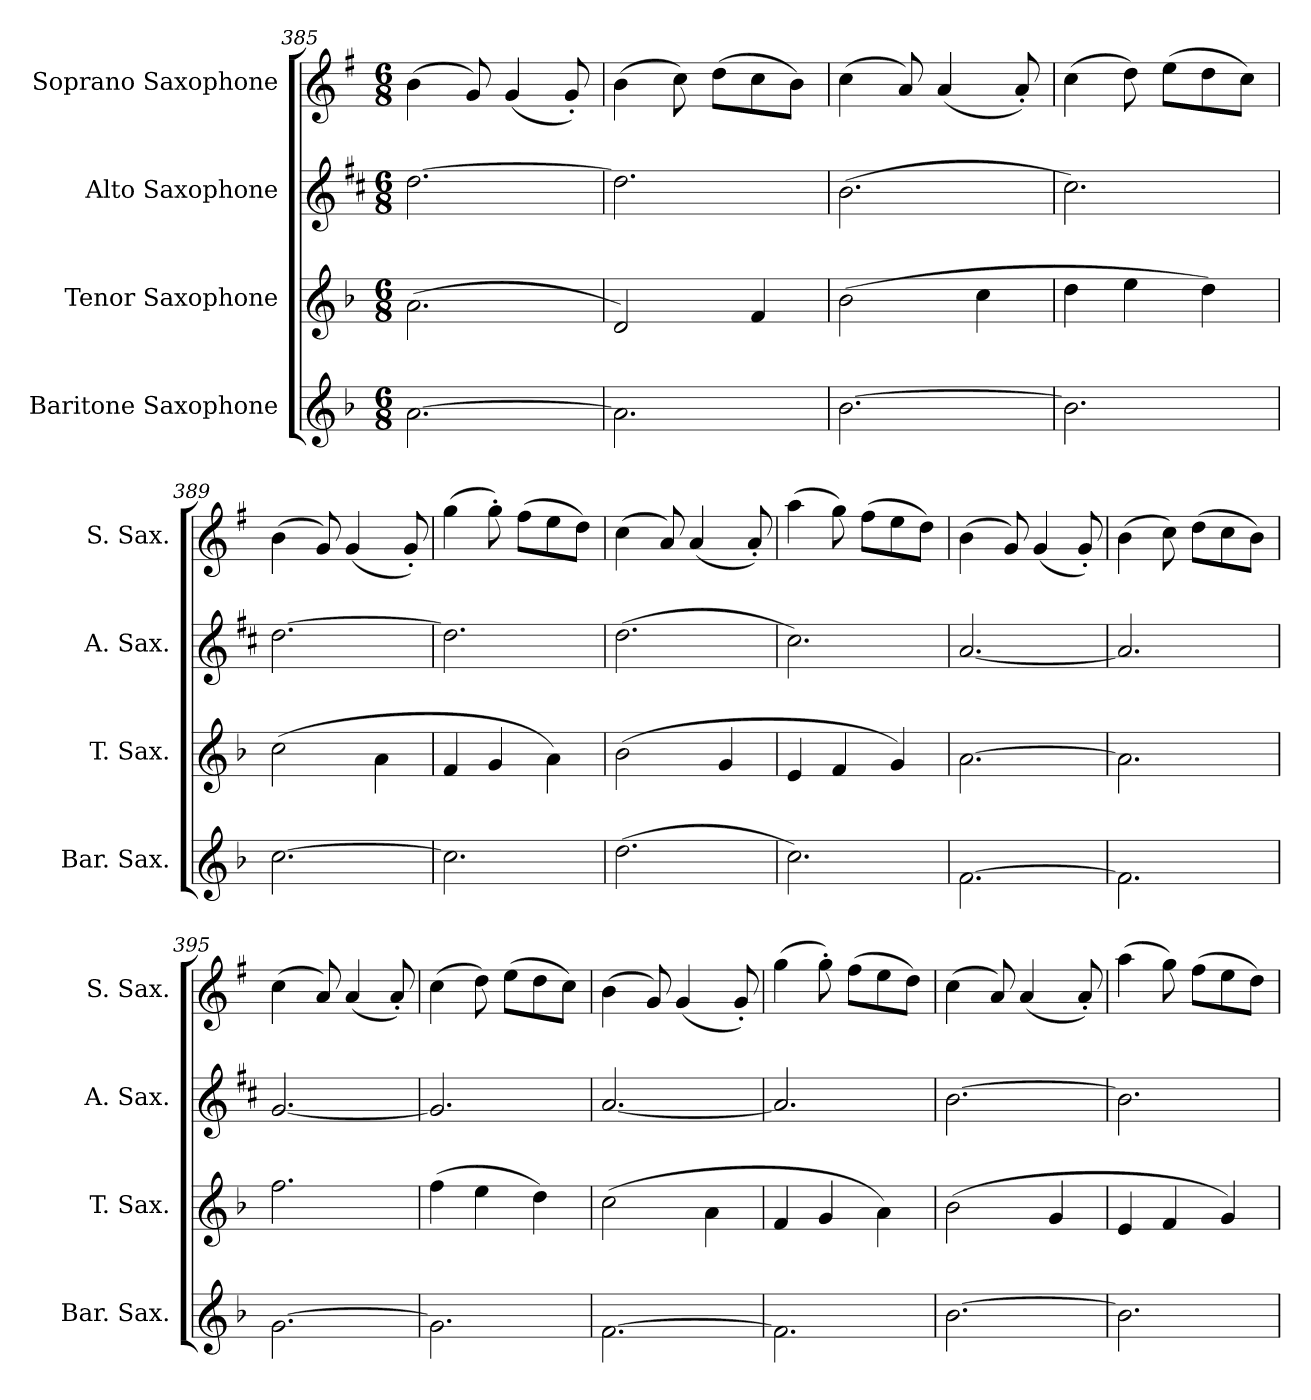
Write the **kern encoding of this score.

**kern	**kern	**kern	**kern
*part4	*part3	*part2	*part1
*staff4	*staff3	*staff2	*staff1
*I"Baritone Saxophone	*I"Tenor Saxophone	*I"Alto Saxophone	*I"Soprano Saxophone
*I'Bar. Sax.	*I'T. Sax.	*I'A. Sax.	*I'S. Sax.
*clefG2	*clefG2	*clefG2	*clefG2
*ITrd12c21	*ITrd8c14	*ITrd5c9	*ITrd1c2
*k[b-]	*k[b-]	*k[b-]	*k[b-]
*M6/8	*M6/8	*M6/8	*M6/8
=385	=385	=385	=385
[2.A\	(2.A\	[2.f\	(4a\
.	.	.	8f/)
.	.	.	(4f/
.	.	.	8f'/)
=386	=386	=386	=386
2.A\]	2D/)	2.f\]	(4a\
.	.	.	8b-\)
.	.	.	(8cc\L
.	4F/	.	8b-\
.	.	.	8a\J)
=387	=387	=387	=387
[2.B-\	(2B-\	(2.d\	(4b-\
.	.	.	8g/)
.	.	.	(4g/
.	4c\	.	.
.	.	.	8g'/)
!!LO:LB:g=z
=388	=388	=388	=388
2.B-\]	4d\	2.e\)	(4b-\
.	4e\	.	8cc\)
.	.	.	(8dd\L
.	4d\)	.	8cc\
.	.	.	8b-\J)
=389	=389	=389	=389
[2.c\	(2c\	[2.f\	(4a\
.	.	.	8f/)
.	.	.	(4f/
.	4A\	.	.
.	.	.	8f'/)
=390	=390	=390	=390
2.c\]	4F/	2.f\]	(4ff\
.	4G/	.	8ff'\)
.	.	.	(8ee\L
.	4A\)	.	8dd\
.	.	.	8cc\J)
=391	=391	=391	=391
(2.d\	(2B-\	(2.f\	(4b-\
.	.	.	8g/)
.	.	.	(4g/
.	4G/	.	.
.	.	.	8g'/)
=392	=392	=392	=392
2.c\)	4E/	2.e\)	(4gg\
.	4F/	.	8ff\)
.	.	.	(8ee\L
.	4G/)	.	8dd\
.	.	.	8cc\J)
=393	=393	=393	=393
[2.F\	[2.A\	[2.c/	(4a\
.	.	.	8f/)
.	.	.	(4f/
.	.	.	8f'/)
=394	=394	=394	=394
2.F\]	2.A\]	2.c/]	(4a\
.	.	.	8b-\)
.	.	.	(8cc\L
.	.	.	8b-\
.	.	.	8a\J)
=395	=395	=395	=395
[2.G\	2.f\	[2.B-/	(4b-\
.	.	.	8g/)
.	.	.	(4g/
.	.	.	8g'/)
!!LO:LB:g=z
=396	=396	=396	=396
2.G\]	(4f\	2.B-/]	(4b-\
.	4e\	.	8cc\)
.	.	.	(8dd\L
.	4d\)	.	8cc\
.	.	.	8b-\J)
=397	=397	=397	=397
[2.F\	(2c\	[2.c/	(4a\
.	.	.	8f/)
.	.	.	(4f/
.	4A\	.	.
.	.	.	8f'/)
=398	=398	=398	=398
2.F\]	4F/	2.c/]	(4ff\
.	4G/	.	8ff'\)
.	.	.	(8ee\L
.	4A\)	.	8dd\
.	.	.	8cc\J)
=399	=399	=399	=399
[2.B-\	(2B-\	[2.d\	(4b-\
.	.	.	8g/)
.	.	.	(4g/
.	4G/	.	.
.	.	.	8g'/)
=400	=400	=400	=400
2.B-\]	4E/	2.d\]	(4gg\
.	4F/	.	8ff\)
.	.	.	(8ee\L
.	4G/)	.	8dd\
.	.	.	8cc\J)
=	=	=	=
*-	*-	*-	*-
